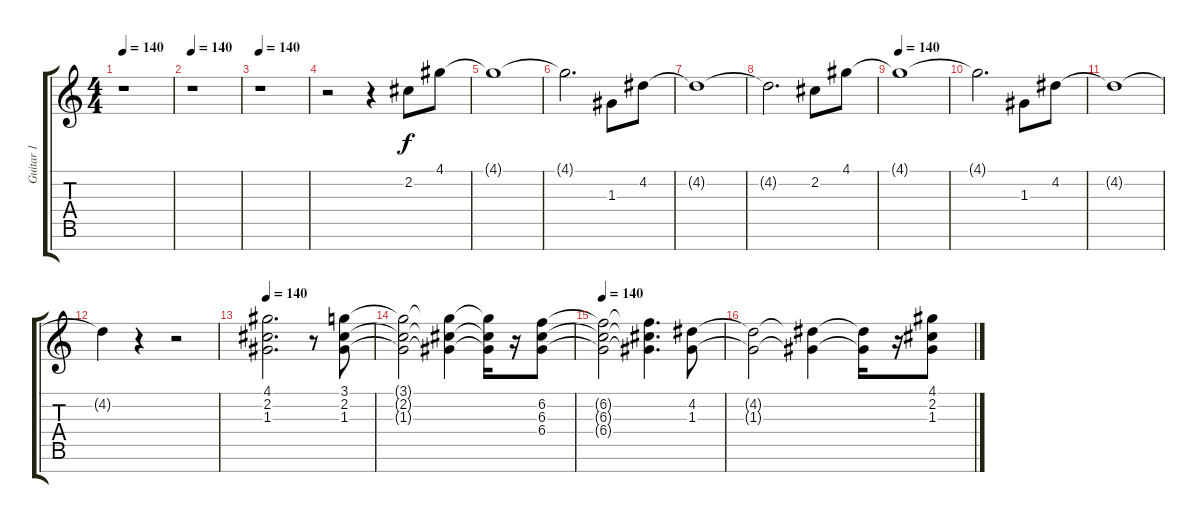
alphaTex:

\track ("Guitar 1" "Guitar 1") {instrument electricguitarmuted}
\staff {score tabs}
\tuning (E4 B3 G3 D3 A2 E2 B1) {hide}
\ts (4 4)
\tempo 140
\clef g2
\ks c
r.1{dy f} |
\tempo 140
r.1 |
\tempo 140
r.1 |
r.2 r.4 2.2.8 4.1.8 |
4.1{t}.1 |
4.1{t}.2{d} 1.3.8 4.2.8 |
4.2{t}.1 |
4.2{t}.2{d} 2.2.8 4.1.8 |
\tempo 140
4.1{t}.1 |
4.1{t}.2{d} 1.3.8 4.2.8 |
4.2{t}.1 |
4.2{t}.4 r.4 r.2 |
\tempo 140
(4.1 2.2 1.3).2{d volume 15 instrument distortionguitar} r.8 (3.1 2.2 1.3).8 |
(3.1{t} 2.2{t} 1.3{t}).2 (3.1{t} 2.2{t} 1.3{t}).4 (3.1{t} 2.2{t} 1.3{t}).16 r.16 (6.2 6.3 6.4).8 |
\tempo 140
(6.2{t} 6.3{t} 6.4{t}).2 (6.2{t} 6.3{t} 6.4{t}).4{d} (4.2 1.3).8 |
(4.2{t} 1.3{t}).2 (4.2{t} 1.3{t}).4 (4.2{t} 1.3{t}).16 r.16 (4.1 2.2 1.3).8
